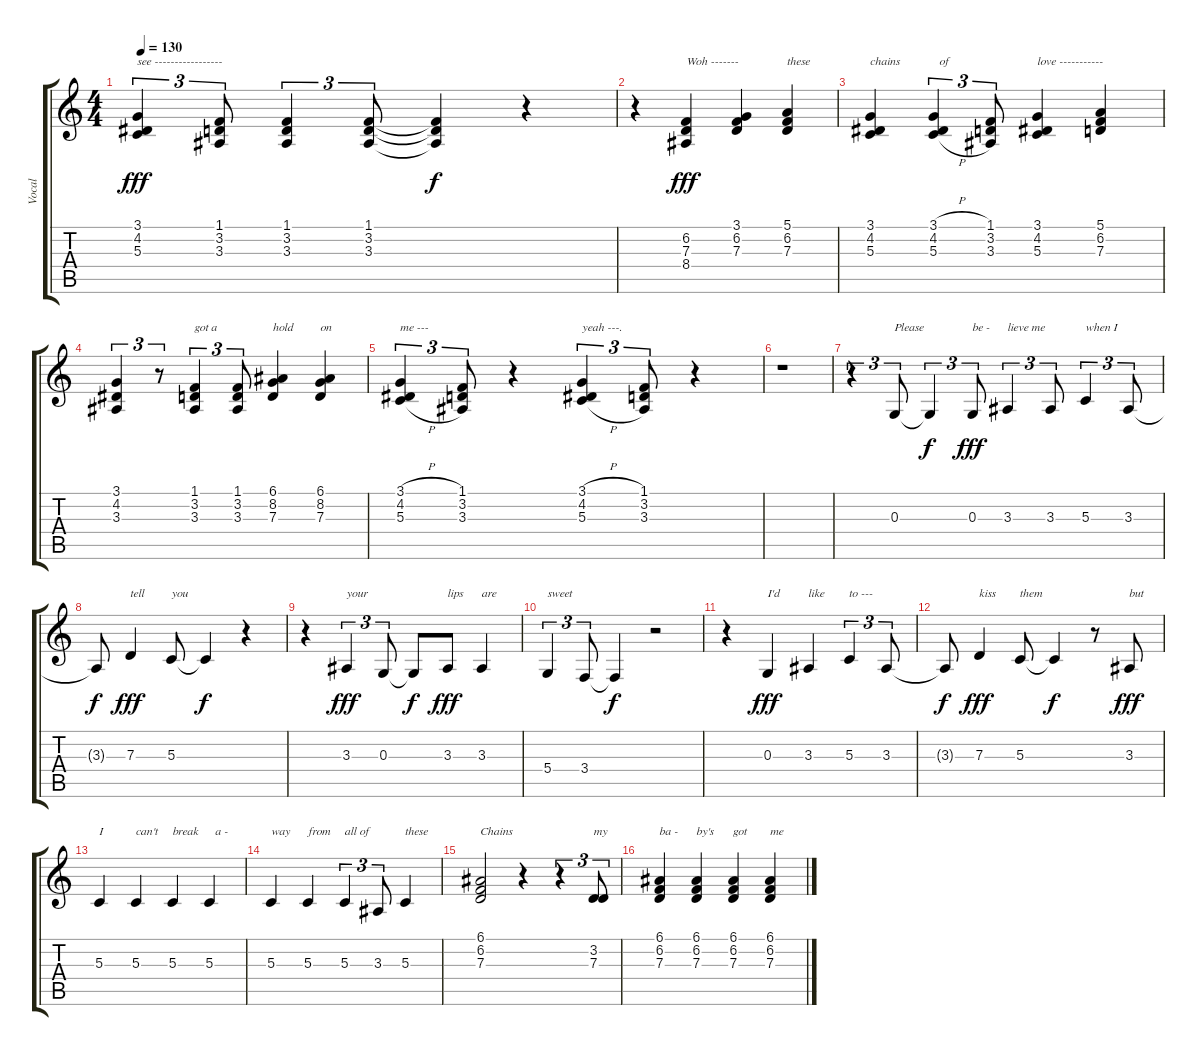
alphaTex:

\track ("Vocal" "Vocal") {instrument altosax}
\staff {score tabs}
\tuning (E4 B3 G3 D3 A2 E2) {hide}
\ts (4 4)
\tempo 130
\clef g2
\ks c
(3.1 4.2 5.3).4{tu (3 2) txt "see -----------------" dy fff} (1.1 3.2 3.3).8{tu (3 2)} (1.1 3.2 3.3).4{tu (3 2)} (1.1 3.2 3.3).8{tu (3 2)} (1.1{t} 3.2{t} 3.3{t}).4{dy f} r.4 |
r.4 (6.2 7.3 8.4).4{txt "Woh -------" dy fff} (3.1 6.2 7.3).4 (5.1 6.2 7.3).4{txt "these"} |
(3.1 4.2 5.3).4{txt "chains"} (3.1{h} 4.2{h} 5.3{h}).4{tu (3 2) txt "  of"} (1.1 3.2 3.3).8{tu (3 2)} (3.1 4.2 5.3).4{txt "love -----------"} (5.1 6.2 7.3).4 |
(3.1 4.2 3.3).4{tu (3 2)} r.8{tu (3 2)} (1.1 3.2 3.3).4{tu (3 2) txt "got a"} (1.1 3.2 3.3).8{tu (3 2)} (6.1 8.2 7.3).4{txt "hold"} (6.1 8.2 7.3).4{txt "on"} |
(3.1{h} 4.2{h} 5.3{h}).4{tu (3 2) txt "me ---"} (1.1 3.2 3.3).8{tu (3 2)} r.4 (3.1{h} 4.2{h} 5.3{h}).4{tu (3 2) txt "yeah ---."} (1.1 3.2 3.3).8{tu (3 2)} r.4 |
r.1 |
r.4{tu (3 2)} 0.3.8{tu (3 2) txt "Please" volume 16} 0.3{t}.4{tu (3 2) txt " " dy f} 0.3.8{tu (3 2) txt "be -" dy fff} 3.3.4{tu (3 2) txt "lieve me"} 3.3.8{tu (3 2)} 5.3.4{tu (3 2) txt "when I"} 3.3.8{tu (3 2)} |
3.3{t}.8{dy f} 7.3.4{txt "tell" dy fff} 5.3.8{txt "you"} 5.3{t}.4{dy f} r.4 |
r.4 3.3.4{tu (3 2) txt "your" dy fff} 0.3.8{tu (3 2)} 0.3{t}.8{dy f} 3.3.8{txt "lips" dy fff} 3.3.4{txt "are"} |
5.4.4{tu (3 2) txt "sweet"} 3.4.8{tu (3 2)} 3.4{t}.4{dy f} r.2 |
r.4 0.3.4{txt "I'd" dy fff} 3.3.4{txt "like"} 5.3.4{tu (3 2) txt "to ---"} 3.3.8{tu (3 2)} |
3.3{t}.8{dy f} 7.3.4{txt "kiss" dy fff} 5.3.8{txt "them"} 5.3{t}.4{dy f} r.8 3.3.8{txt "but" dy fff} |
5.3.4{txt "I"} 5.3.4{txt "can't"} 5.3.4{txt "break"} 5.3.4{txt "  a -"} |
5.3.4{txt "way"} 5.3.4{txt "from"} 5.3.4{tu (3 2) txt "all of"} 3.3.8{tu (3 2)} 5.3.4{txt "these"} |
(6.1 6.2 7.3).2{txt "Chains" volume 13 instrument tenorsax} r.4 r.4{tu (3 2)} (3.2 7.3).8{tu (3 2) txt "my"} |
(6.1 6.2 7.3).4{txt "ba -"} (6.1 6.2 7.3).4{txt "by's"} (6.1 6.2 7.3).4{txt "got"} (6.1 6.2 7.3).4{txt "me"}
